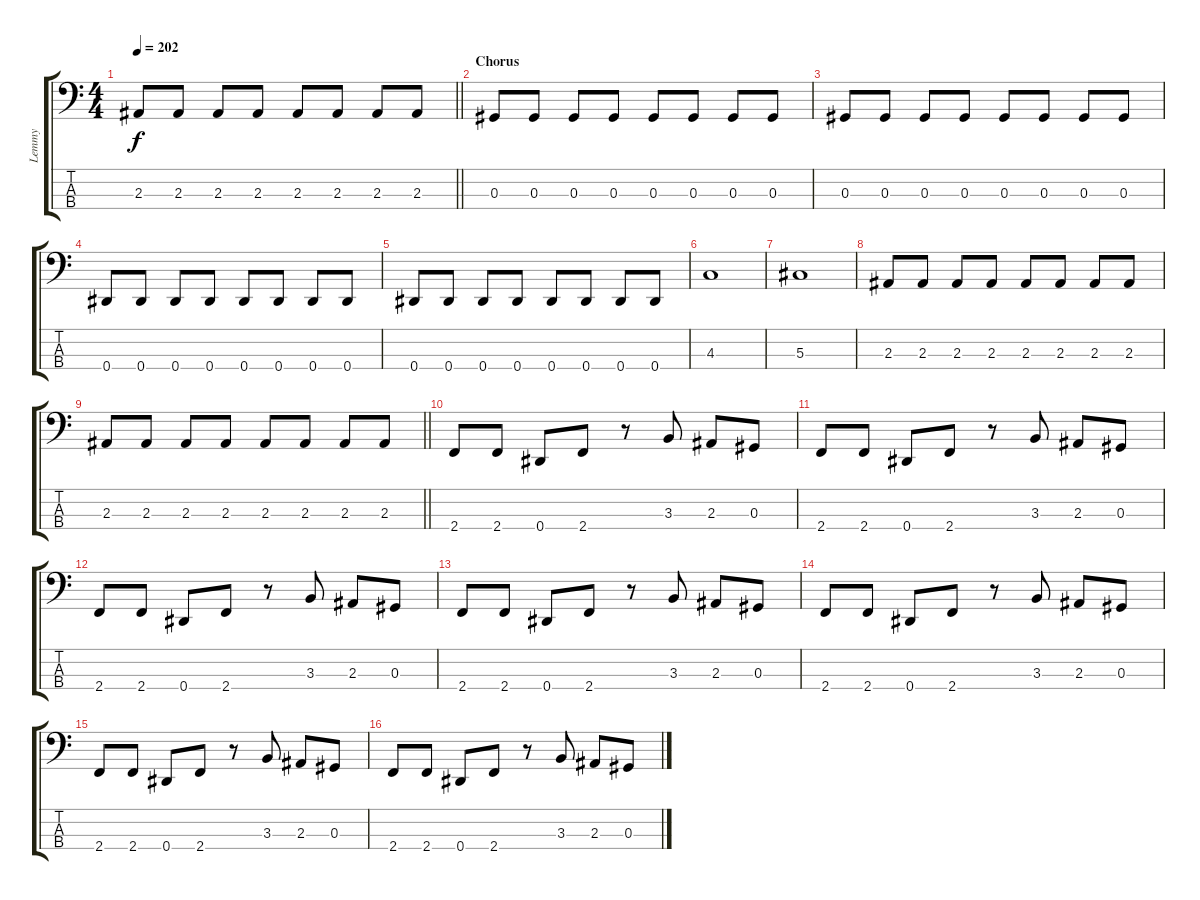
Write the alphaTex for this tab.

\track ("Lemmy" "Lemmy") {instrument distortionguitar}
\staff {score tabs}
\tuning (Gb2 Db2 Ab1 Eb1) {hide}
\ts (4 4)
\tempo 202
\clef f4
\barLineRight lightlight
\ks c
2.3.8{dy f} 2.3.8 2.3.8 2.3.8 2.3.8 2.3.8 2.3.8 2.3.8 |
\section ("" "Chorus")
0.3.8 0.3.8 0.3.8 0.3.8 0.3.8 0.3.8 0.3.8 0.3.8 |
0.3.8 0.3.8 0.3.8 0.3.8 0.3.8 0.3.8 0.3.8 0.3.8 |
0.4.8 0.4.8 0.4.8 0.4.8 0.4.8 0.4.8 0.4.8 0.4.8 |
0.4.8 0.4.8 0.4.8 0.4.8 0.4.8 0.4.8 0.4.8 0.4.8 |
4.3.1 |
5.3.1 |
2.3.8 2.3.8 2.3.8 2.3.8 2.3.8 2.3.8 2.3.8 2.3.8 |
\barLineRight lightlight
2.3.8 2.3.8 2.3.8 2.3.8 2.3.8 2.3.8 2.3.8 2.3.8 |
2.4.8 2.4.8 0.4.8 2.4.8 r.8 3.3.8 2.3.8 0.3.8 |
2.4.8 2.4.8 0.4.8 2.4.8 r.8 3.3.8 2.3.8 0.3.8 |
2.4.8 2.4.8 0.4.8 2.4.8 r.8 3.3.8 2.3.8 0.3.8 |
2.4.8 2.4.8 0.4.8 2.4.8 r.8 3.3.8 2.3.8 0.3.8 |
2.4.8 2.4.8 0.4.8 2.4.8 r.8 3.3.8 2.3.8 0.3.8 |
2.4.8 2.4.8 0.4.8 2.4.8 r.8 3.3.8 2.3.8 0.3.8 |
2.4.8 2.4.8 0.4.8 2.4.8 r.8 3.3.8 2.3.8 0.3.8
